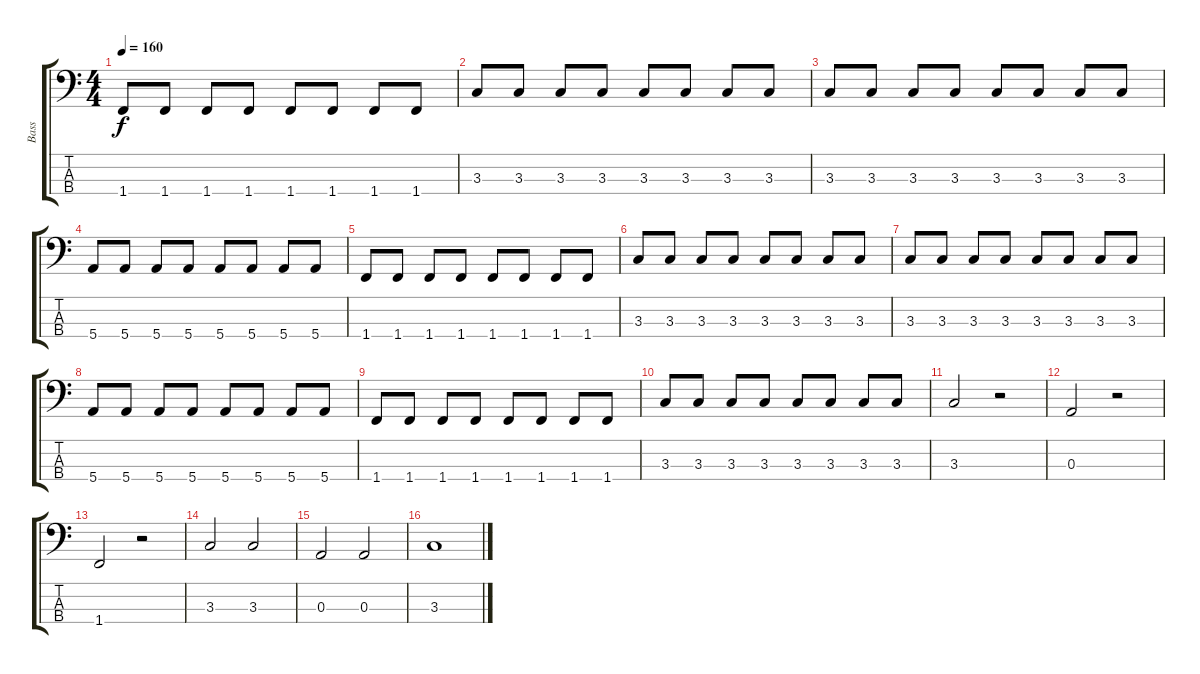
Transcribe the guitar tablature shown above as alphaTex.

\track ("Bass" "Bass") {instrument electricbassfinger}
\staff {score tabs}
\tuning (G2 D2 A1 E1) {hide}
\ts (4 4)
\tempo 160
\clef f4
\ks c
1.4.8{dy f} 1.4.8 1.4.8 1.4.8 1.4.8 1.4.8 1.4.8 1.4.8 |
3.3.8 3.3.8 3.3.8 3.3.8 3.3.8 3.3.8 3.3.8 3.3.8 |
3.3.8 3.3.8 3.3.8 3.3.8 3.3.8 3.3.8 3.3.8 3.3.8 |
5.4.8 5.4.8 5.4.8 5.4.8 5.4.8 5.4.8 5.4.8 5.4.8 |
1.4.8 1.4.8 1.4.8 1.4.8 1.4.8 1.4.8 1.4.8 1.4.8 |
3.3.8 3.3.8 3.3.8 3.3.8 3.3.8 3.3.8 3.3.8 3.3.8 |
3.3.8 3.3.8 3.3.8 3.3.8 3.3.8 3.3.8 3.3.8 3.3.8 |
5.4.8 5.4.8 5.4.8 5.4.8 5.4.8 5.4.8 5.4.8 5.4.8 |
1.4.8 1.4.8 1.4.8 1.4.8 1.4.8 1.4.8 1.4.8 1.4.8 |
3.3.8 3.3.8 3.3.8 3.3.8 3.3.8 3.3.8 3.3.8 3.3.8 |
3.3.2 r.2 |
0.3.2 r.2 |
1.4.2 r.2 |
3.3.2 3.3.2 |
0.3.2 0.3.2 |
3.3.1
